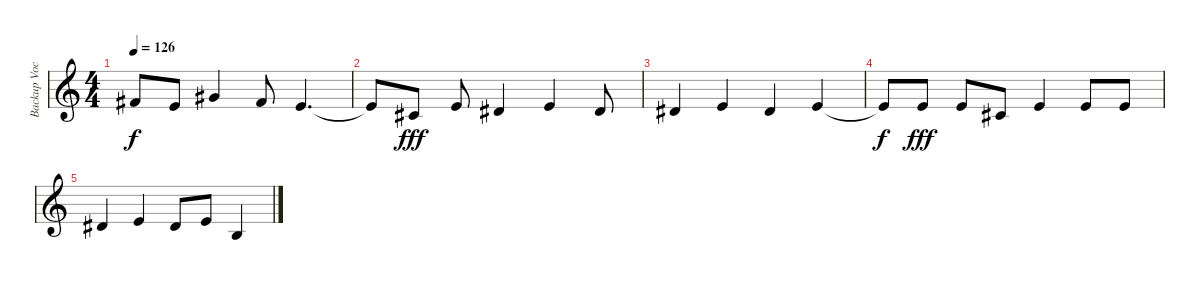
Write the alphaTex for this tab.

\track ("Backup Vocals" "Backup Voc") {instrument oboe}
\staff {score}
\tuning (E4 B3 G3 D3 A2 E2) {hide}
\ts (4 4)
\tempo 126
\clef g2
\ks c
2.1{t}.8{dy f} 0.1.8 4.1.4 2.1.8 0.1.4{d} |
0.1{t}.8 2.2.8{dy fff} 0.1.8 4.2.4 0.1.4 4.2.8 |
4.2.4 0.1.4 4.2.4 0.1.4 |
0.1{t}.8{dy f} 0.1.8{dy fff} 0.1.8 2.2.8 0.1.4 0.1.8 0.1.8 |
4.2.4 0.1.4 4.2.8 0.1.8 0.2.4
